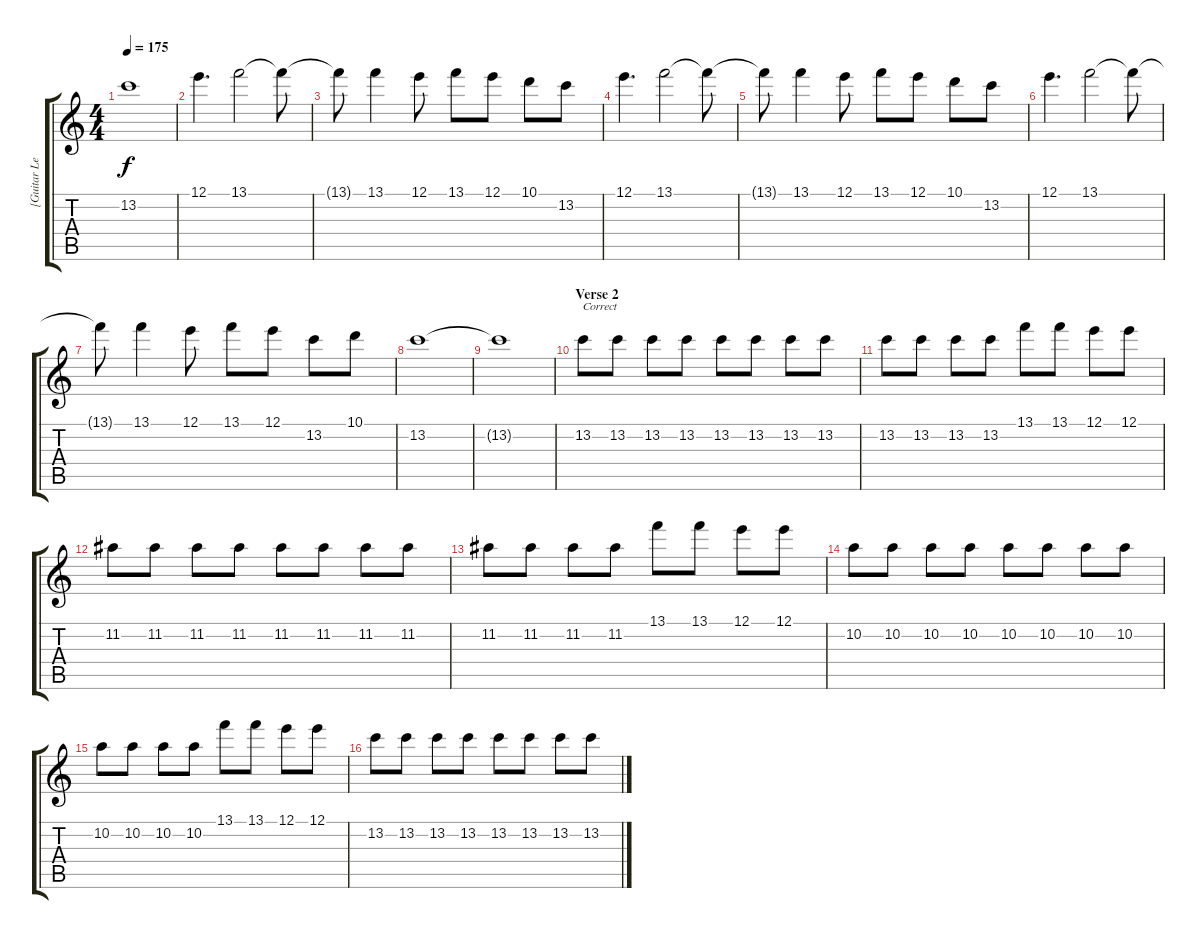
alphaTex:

\track ("[Guitar Lead] Roman Surman" "[Guitar Le") {instrument overdrivenguitar}
\staff {score tabs}
\tuning (E4 B3 G3 D3 A2 E2) {hide}
\ts (4 4)
\tempo 175
\clef g2
\ks c
13.2{t}.1{dy f} |
12.1.4{d} 13.1.2 13.1{t}.8 |
13.1{t}.8 13.1.4 12.1.8 13.1.8 12.1.8 10.1.8 13.2.8 |
12.1.4{d} 13.1.2 13.1{t}.8 |
13.1{t}.8 13.1.4 12.1.8 13.1.8 12.1.8 10.1.8 13.2.8 |
12.1.4{d} 13.1.2 13.1{t}.8 |
13.1{t}.8 13.1.4 12.1.8 13.1.8 12.1.8 13.2.8 10.1.8 |
13.2.1 |
13.2{t}.1 |
\section ("" "Verse 2")
13.2.8{txt "Correct"} 13.2.8 13.2.8 13.2.8 13.2.8 13.2.8 13.2.8 13.2.8 |
13.2.8 13.2.8 13.2.8 13.2.8 13.1.8 13.1.8 12.1.8 12.1.8 |
11.2.8 11.2.8 11.2.8 11.2.8 11.2.8 11.2.8 11.2.8 11.2.8 |
11.2.8 11.2.8 11.2.8 11.2.8 13.1.8 13.1.8 12.1.8 12.1.8 |
10.2.8 10.2.8 10.2.8 10.2.8 10.2.8 10.2.8 10.2.8 10.2.8 |
10.2.8 10.2.8 10.2.8 10.2.8 13.1.8 13.1.8 12.1.8 12.1.8 |
13.2.8 13.2.8 13.2.8 13.2.8 13.2.8 13.2.8 13.2.8 13.2.8
